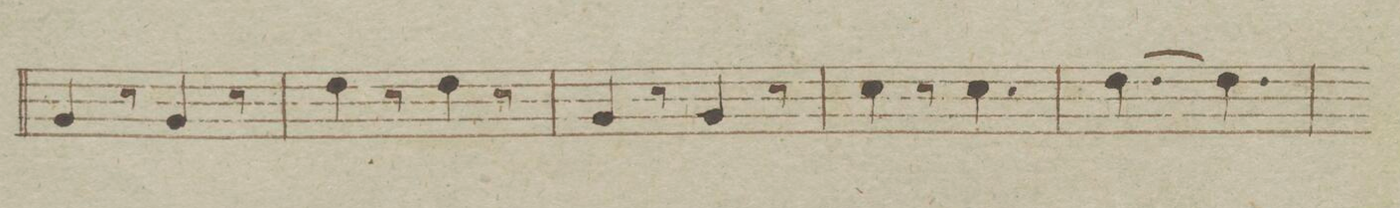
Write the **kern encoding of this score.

**kern	**dynam
*I"Corno Secondo in Es.	*
*clefG2	*
*k[b-e-a-]	*
*met(c)	*
*M6/8	*
4B-/	.
8r	.
4B-/	.
8r	.
=23	=23
4f\	.
8r	.
4f\	.
8r	.
=24	=24
4B-/	.
8r	.
4B-/	.
8r	.
=25	=25
4e-\	.
8r	.
4.e-\	.
=26	=26
[4.f\	.
4.f\]	.
=27	=27
*-	*-
